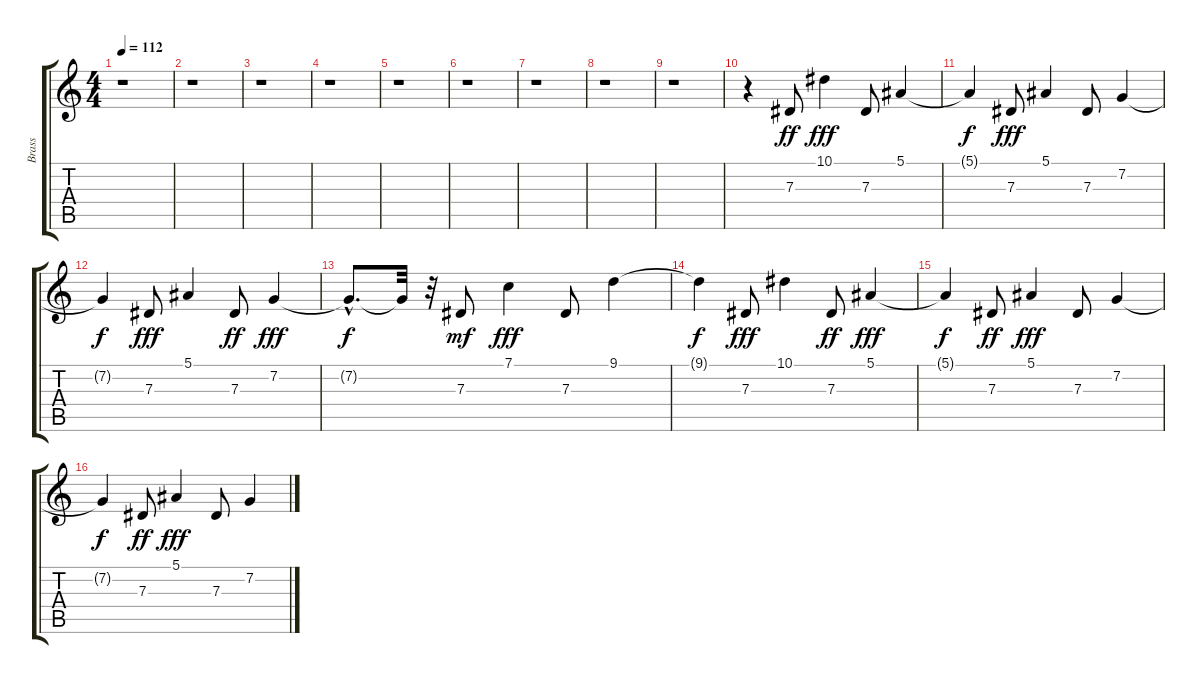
\track ("Brass" "Brass") {instrument trombone}
\staff {score tabs}
\tuning (F4 C4 Ab3 Eb3 Bb2 F2) {hide}
\ts (4 4)
\tempo 112
\clef g2
\ks c
r.1{dy ff} |
r.1 |
r.1 |
r.1 |
r.1 |
r.1 |
r.1 |
r.1 |
r.1 |
r.4 7.3.8 10.1.4{dy fff} 7.3.8 5.1.4 |
5.1{t}.4{dy f} 7.3.8{dy fff} 5.1.4 7.3.8 7.2.4 |
7.2{t}.4{dy f} 7.3.8{dy fff} 5.1.4 7.3.8{dy ff} 7.2.4{dy fff} |
7.2{hac t}.8{d dy f} 7.2{t}.32 r.32 7.3.8{dy mf} 7.1.4{dy fff} 7.3.8 9.1.4 |
9.1{t}.4{dy f} 7.3.8{dy fff} 10.1.4 7.3.8{dy ff} 5.1.4{dy fff} |
5.1{t}.4{dy f} 7.3.8{dy ff} 5.1.4{dy fff} 7.3.8 7.2.4 |
7.2{t}.4{dy f} 7.3.8{dy ff} 5.1.4{dy fff} 7.3.8 7.2.4
